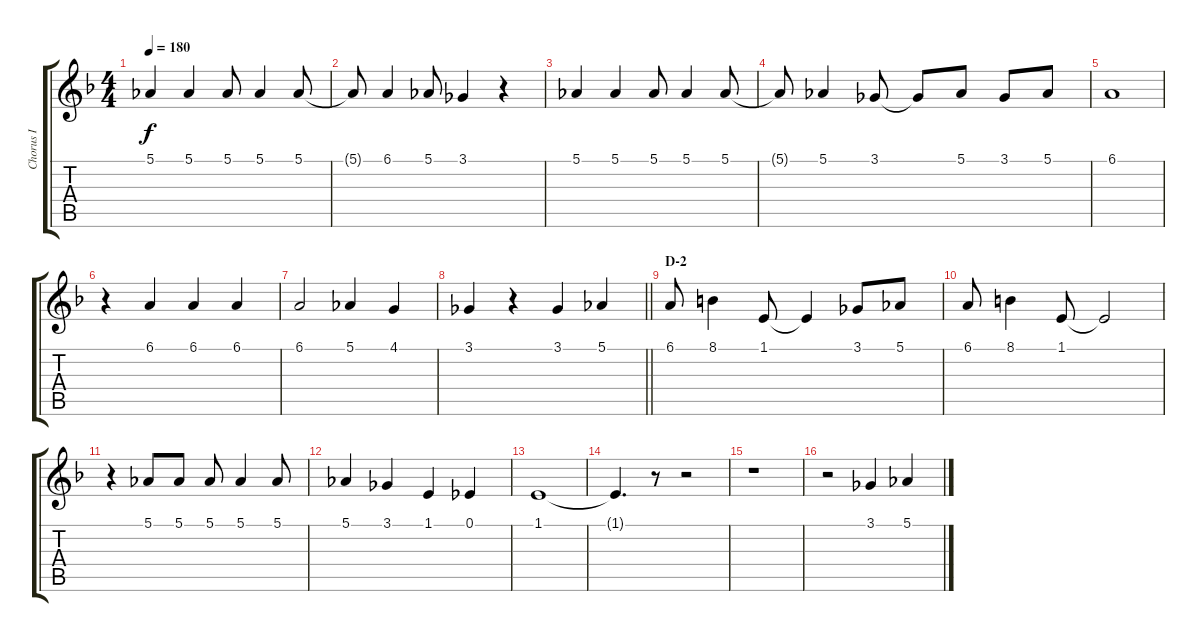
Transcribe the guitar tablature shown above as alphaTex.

\track ("Chorus I" "Chorus I") {instrument voiceoohs}
\staff {score tabs}
\tuning (Eb4 Bb3 Gb3 Db3 Ab2 Eb2) {hide}
\ts (4 4)
\tempo 180
\clef g2
\ks f
5.1.4{dy f} 5.1.4 5.1.8 5.1.4 5.1.8 |
5.1{t}.8 6.1.4 5.1.8 3.1.4 r.4 |
5.1.4 5.1.4 5.1.8 5.1.4 5.1.8 |
5.1{t}.8 5.1.4 3.1.8 3.1{t}.8 5.1.8 3.1.8 5.1.8 |
6.1.1 |
r.4 6.1.4 6.1.4 6.1.4 |
6.1.2 5.1.4 4.1.4 |
\barLineRight lightlight
3.1.4 r.4 3.1.4 5.1.4 |
\section ("" "D-2")
6.1.8 8.1.4 1.1.8 1.1{t}.4 3.1.8 5.1.8 |
6.1.8 8.1.4 1.1.8 1.1{t}.2 |
r.4 5.1.8 5.1.8 5.1.8 5.1.4 5.1.8 |
5.1.4 3.1.4 1.1.4 0.1.4 |
1.1.1 |
1.1{t}.4{d} r.8 r.2 |
r.1 |
r.2 3.1.4 5.1.4
